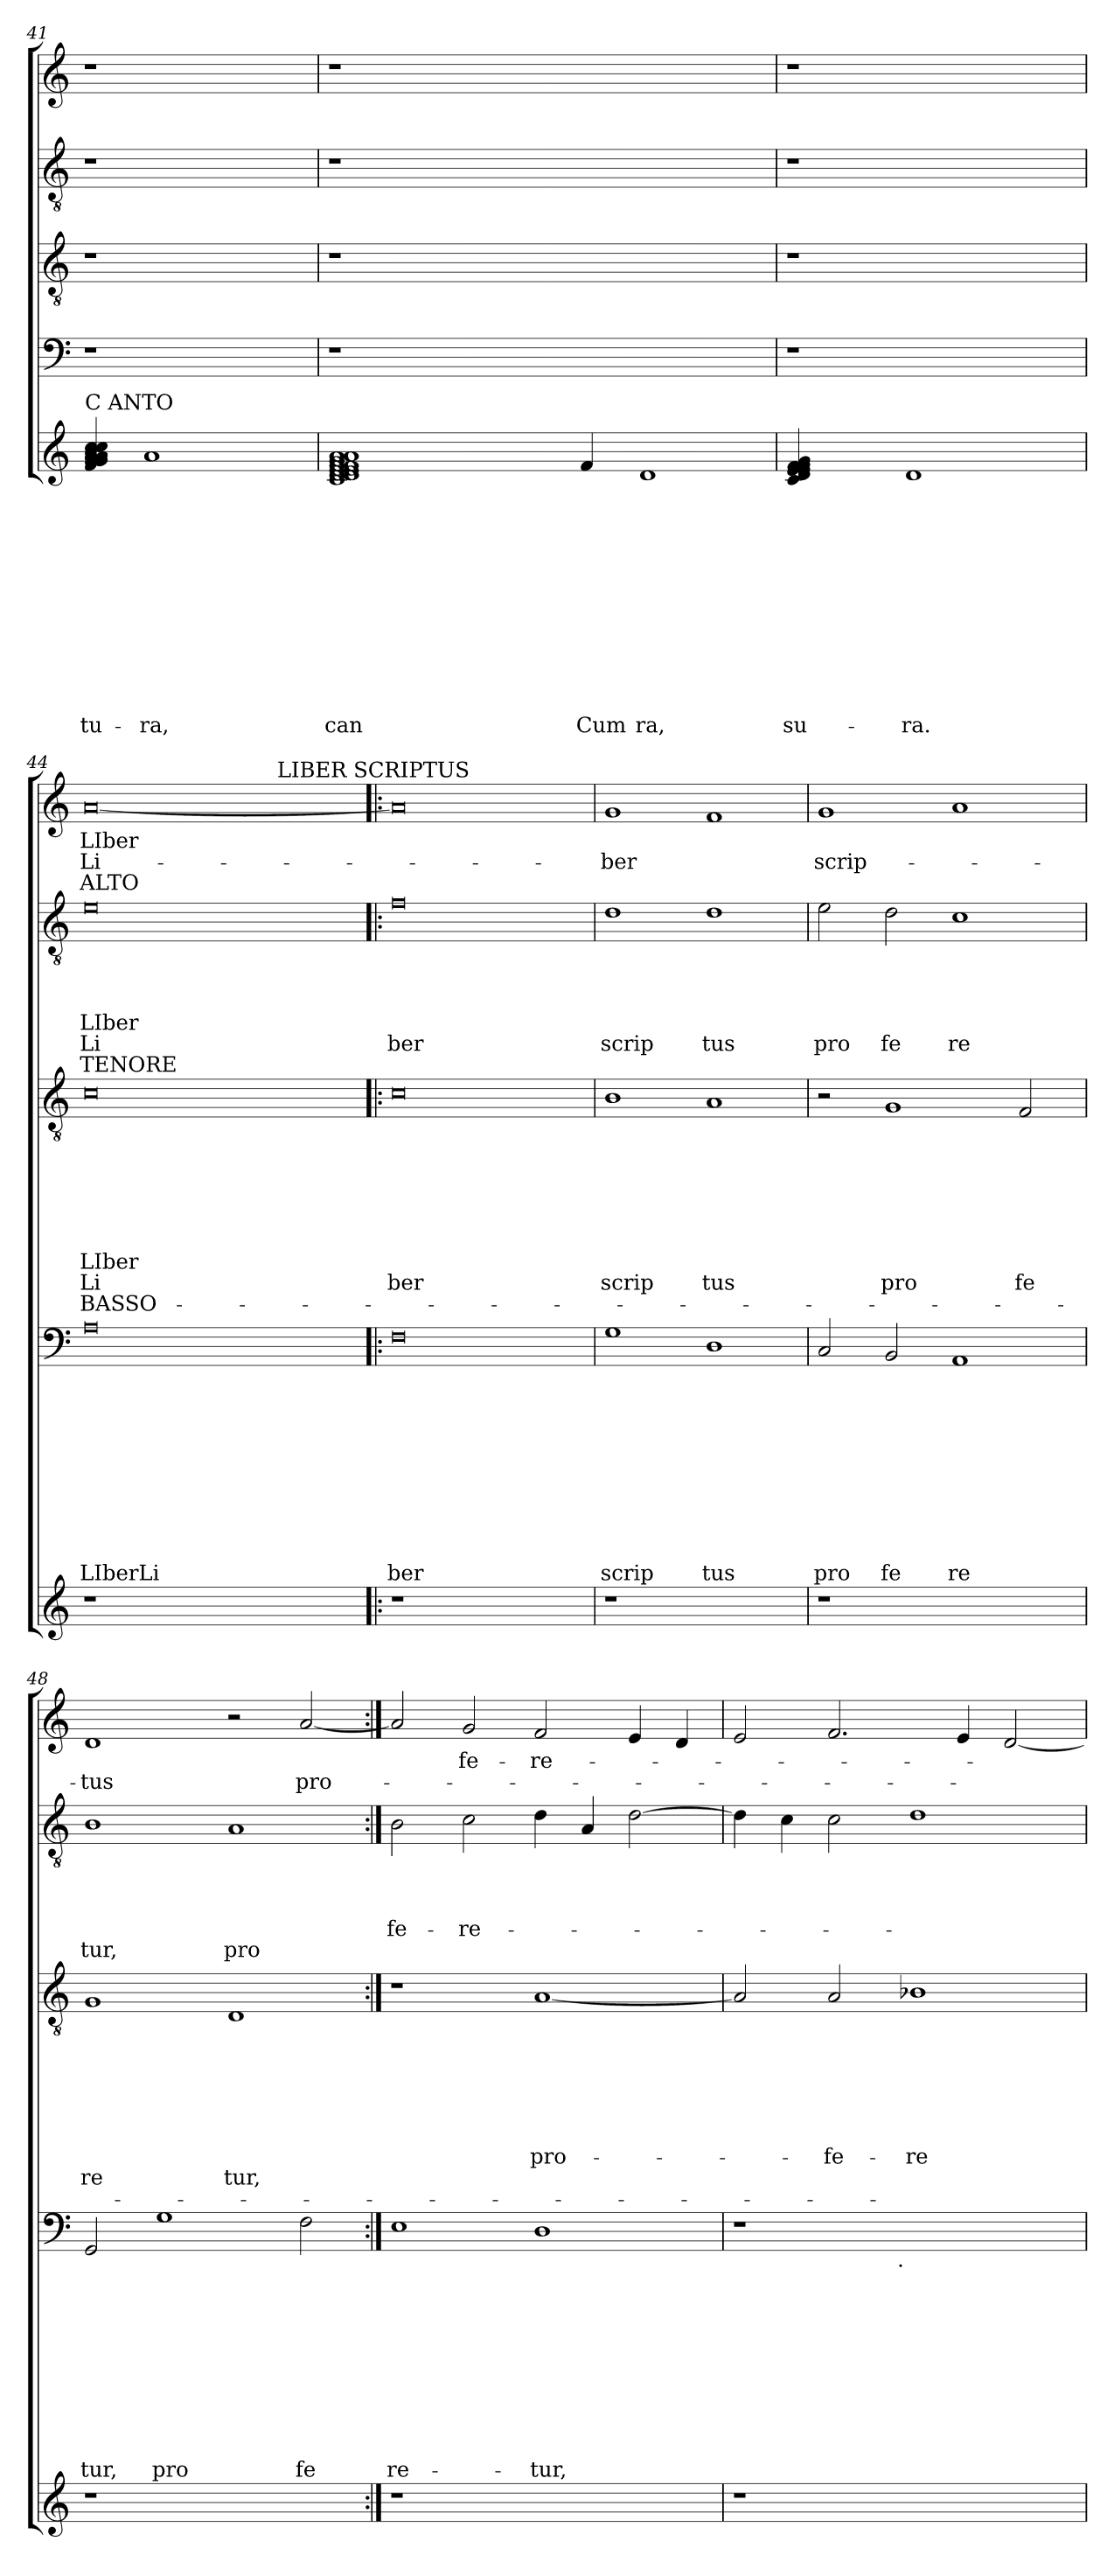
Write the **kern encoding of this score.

**kern	**text	**text	**text	**text	**text	**text	**text	**text	**text	**text	**text	**text	**kern	**text	**text	**text	**text	**text	**text	**text	**text	**text	**text	**kern	**text	**text	**text	**text	**text	**text	**text	**text	**text	**kern	**text	**text	**text	**text	**text	**text	**kern	**text	**text	**text
*part5	*part5	*part5	*part5	*part5	*part5	*part5	*part5	*part5	*part5	*part5	*part5	*part5	*part4	*part4	*part4	*part4	*part4	*part4	*part4	*part4	*part4	*part4	*part4	*part3	*part3	*part3	*part3	*part3	*part3	*part3	*part3	*part3	*part3	*part2	*part2	*part2	*part2	*part2	*part2	*part2	*part1	*part1	*part1	*part1
*staff5	*staff5	*staff5	*staff5	*staff5	*staff5	*staff5	*staff5	*staff5	*staff5	*staff5	*staff5	*staff5	*staff4	*staff4	*staff4	*staff4	*staff4	*staff4	*staff4	*staff4	*staff4	*staff4	*staff4	*staff3	*staff3	*staff3	*staff3	*staff3	*staff3	*staff3	*staff3	*staff3	*staff3	*staff2	*staff2	*staff2	*staff2	*staff2	*staff2	*staff2	*staff1	*staff1	*staff1	*staff1
!!LO:LB:g=z
*clefG2	*	*	*	*	*	*	*	*	*	*	*	*	*clefF4	*	*	*	*	*	*	*	*	*	*	*clefGv2	*	*	*	*	*	*	*	*	*	*clefGv2	*	*	*	*	*	*	*clefG2	*	*	*
*k[]	*	*	*	*	*	*	*	*	*	*	*	*	*k[]	*	*	*	*	*	*	*	*	*	*	*k[]	*	*	*	*	*	*	*	*	*	*k[]	*	*	*	*	*	*	*k[]	*	*	*
*C:	*	*	*	*	*	*	*	*	*	*	*	*	*C:	*	*	*	*	*	*	*	*	*	*	*C:	*	*	*	*	*	*	*	*	*	*C:	*	*	*	*	*	*	*C:	*	*	*
=41	=41	=41	=41	=41	=41	=41	=41	=41	=41	=41	=41	=41	=41	=41	=41	=41	=41	=41	=41	=41	=41	=41	=41	=41	=41	=41	=41	=41	=41	=41	=41	=41	=41	=41	=41	=41	=41	=41	=41	=41	=41	=41	=41	=41
!LO:TX:a:t=C ANTO	!	!	!	!	!	!	!	!	!	!	!	!	!	!	!	!	!	!	!	!	!	!	!	!	!	!	!	!	!	!	!	!	!	!	!	!	!	!	!	!	!	!	!	!
!	!	!	!	!	!	!	!	!	!	!	!	!LO:LY:b	!	!	!	!	!	!	!	!	!	!	!	!	!	!	!	!	!	!	!	!	!	!	!	!	!	!	!	!	!	!	!	!
4f/ 4g/ 4g/ 4g/ 4a/ 4a/ 4a/ 4a/ 4b/ 4cc/ 4cc/	.	.	.	.	.	.	.	.	.	.	.	-tu-	1r	.	.	.	.	.	.	.	.	.	.	1r	.	.	.	.	.	.	.	.	.	1r	.	.	.	.	.	.	1r	.	.	.
!	!	!	!	!	!	!	!	!	!	!	!	!LO:LY:b	!	!	!	!	!	!	!	!	!	!	!	!	!	!	!	!	!	!	!	!	!	!	!	!	!	!	!	!	!	!	!	!
1a	.	.	.	.	.	.	.	.	.	.	.	-ra,	.	.	.	.	.	.	.	.	.	.	.	.	.	.	.	.	.	.	.	.	.	.	.	.	.	.	.	.	.	.	.	.
.	.	.	.	.	.	.	.	.	.	.	.	.	4ryy	.	.	.	.	.	.	.	.	.	.	4ryy	.	.	.	.	.	.	.	.	.	4ryy	.	.	.	.	.	.	4ryy	.	.	.
!!LO:LB:g=z
=42	=42	=42	=42	=42	=42	=42	=42	=42	=42	=42	=42	=42	=42	=42	=42	=42	=42	=42	=42	=42	=42	=42	=42	=42	=42	=42	=42	=42	=42	=42	=42	=42	=42	=42	=42	=42	=42	=42	=42	=42	=42	=42	=42	=42
!	!	!	!	!	!	!	!	!	!	!	!	!LO:LY:b:rj	!	!	!	!	!	!	!	!	!	!	!	!	!	!	!	!	!	!	!	!	!	!	!	!	!	!	!	!	!	!	!	!
1c 1d 1d 1d 1e 1e 1f 1f 1g 1a 1a	.	.	.	.	.	.	.	.	.	.	.	-can	1r	.	.	.	.	.	.	.	.	.	.	1r	.	.	.	.	.	.	.	.	.	1r	.	.	.	.	.	.	1r	.	.	.
2.ryy	.	.	.	.	.	.	.	.	.	.	.	.	0ryy	.	.	.	.	.	.	.	.	.	.	0ryy	.	.	.	.	.	.	.	.	.	0ryy	.	.	.	.	.	.	0ryy	.	.	.
!	!	!	!	!	!	!	!	!	!	!	!	!LO:LY:b	!	!	!	!	!	!	!	!	!	!	!	!	!	!	!	!	!	!	!	!	!	!	!	!	!	!	!	!	!	!	!	!
4f/	.	.	.	.	.	.	.	.	.	.	.	Cum	.	.	.	.	.	.	.	.	.	.	.	.	.	.	.	.	.	.	.	.	.	.	.	.	.	.	.	.	.	.	.	.
!	!	!	!	!	!	!	!	!	!	!	!	!LO:LY:b	!	!	!	!	!	!	!	!	!	!	!	!	!	!	!	!	!	!	!	!	!	!	!	!	!	!	!	!	!	!	!	!
1d	.	.	.	.	.	.	.	.	.	.	.	ra,	.	.	.	.	.	.	.	.	.	.	.	.	.	.	.	.	.	.	.	.	.	.	.	.	.	.	.	.	.	.	.	.
!!LO:PB:g=z
=43	=43	=43	=43	=43	=43	=43	=43	=43	=43	=43	=43	=43	=43	=43	=43	=43	=43	=43	=43	=43	=43	=43	=43	=43	=43	=43	=43	=43	=43	=43	=43	=43	=43	=43	=43	=43	=43	=43	=43	=43	=43	=43	=43	=43
!	!	!	!	!	!	!	!	!	!	!	!	!LO:LY:b	!	!	!	!	!	!	!	!	!	!	!	!	!	!	!	!	!	!	!	!	!	!	!	!	!	!	!	!	!	!	!	!
4c/ 4d/ 4e/ 4e/ 4e/ 4f/ 4f/ 4g/	.	.	.	.	.	.	.	.	.	.	.	-su-	1r	.	.	.	.	.	.	.	.	.	.	1r	.	.	.	.	.	.	.	.	.	1r	.	.	.	.	.	.	1r	.	.	.
4ryy	.	.	.	.	.	.	.	.	.	.	.	.	.	.	.	.	.	.	.	.	.	.	.	.	.	.	.	.	.	.	.	.	.	.	.	.	.	.	.	.	.	.	.	.
!	!	!	!	!	!	!	!	!	!	!	!	!LO:LY:b	!	!	!	!	!	!	!	!	!	!	!	!	!	!	!	!	!	!	!	!	!	!	!	!	!	!	!	!	!	!	!	!
1d	.	.	.	.	.	.	.	.	.	.	.	-ra.	.	.	.	.	.	.	.	.	.	.	.	.	.	.	.	.	.	.	.	.	.	.	.	.	.	.	.	.	.	.	.	.
.	.	.	.	.	.	.	.	.	.	.	.	.	2ryy	.	.	.	.	.	.	.	.	.	.	2ryy	.	.	.	.	.	.	.	.	.	2ryy	.	.	.	.	.	.	2ryy	.	.	.
!!LO:LB:g=z
=44	=44	=44	=44	=44	=44	=44	=44	=44	=44	=44	=44	=44	=44	=44	=44	=44	=44	=44	=44	=44	=44	=44	=44	=44	=44	=44	=44	=44	=44	=44	=44	=44	=44	=44	=44	=44	=44	=44	=44	=44	=44	=44	=44	=44
!	!	!	!	!	!	!	!	!	!	!	!	!	!	!	!	!	!	!	!	!	!	!	!LO:LY:b:rj	!	!	!	!	!	!	!	!LO:LY:b:rj	!LO:LY:b:rj	!LO:LY:b:rj	!	!	!	!	!LO:LY:b:rj	!LO:LY:b:rj	!LO:LY:b:rj	!	!LO:LY:b:rj	!LO:LY:b:rj	!LO:LY:b:rj
*	*	*	*	*	*	*	*	*	*	*	*	*	*	*	*	*	*	*	*	*	*	*	*	*	*	*	*	*	*	*	*	*	*	*	*	*	*	*	*	*	*^	*	*	*
1r	.	.	.	.	.	.	.	.	.	.	.	.	0A	.	.	.	.	.	.	.	.	.	LIberLi	0c	.	.	.	.	.	.	LIber	Li	BASSO-	0e	.	.	.	LIber	Li	-TENORE	[<0a	1ryy	LIber	Li-	ALTO
1ryy	.	.	.	.	.	.	.	.	.	.	.	.	.	.	.	.	.	.	.	.	.	.	.	.	.	.	.	.	.	.	.	.	.	.	.	.	.	.	.	.	.	2ryy	.	.	.
.	.	.	.	.	.	.	.	.	.	.	.	.	.	.	.	.	.	.	.	.	.	.	.	.	.	.	.	.	.	.	.	.	.	.	.	.	.	.	.	.	.	16.ryy	.	.	.
!	!	!	!	!	!	!	!	!	!	!	!	!	!	!	!	!	!	!	!	!	!	!	!	!	!	!	!	!	!	!	!	!	!	!	!	!	!	!	!	!	!	!LO:TX:a:t=LIBER SCRIPTUS	!	!	!
.	.	.	.	.	.	.	.	.	.	.	.	.	.	.	.	.	.	.	.	.	.	.	.	.	.	.	.	.	.	.	.	.	.	.	.	.	.	.	.	.	.	4ryy	.	.	.
.	.	.	.	.	.	.	.	.	.	.	.	.	.	.	.	.	.	.	.	.	.	.	.	.	.	.	.	.	.	.	.	.	.	.	.	.	.	.	.	.	.	8ryy	.	.	.
.	.	.	.	.	.	.	.	.	.	.	.	.	.	.	.	.	.	.	.	.	.	.	.	.	.	.	.	.	.	.	.	.	.	.	.	.	.	.	.	.	.	32ryy	.	.	.
=45!|:	=45!|:	=45!|:	=45!|:	=45!|:	=45!|:	=45!|:	=45!|:	=45!|:	=45!|:	=45!|:	=45!|:	=45!|:	=45!|:	=45!|:	=45!|:	=45!|:	=45!|:	=45!|:	=45!|:	=45!|:	=45!|:	=45!|:	=45!|:	=45!|:	=45!|:	=45!|:	=45!|:	=45!|:	=45!|:	=45!|:	=45!|:	=45!|:	=45!|:	=45!|:	=45!|:	=45!|:	=45!|:	=45!|:	=45!|:	=45!|:	=45!|:	=45!|:	=45!|:	=45!|:	=45!|:
!	!	!	!	!	!	!	!	!	!	!	!	!	!	!	!	!	!	!	!	!	!	!	!LO:LY:b	!	!	!	!	!	!	!	!	!LO:LY:b	!	!	!	!	!	!	!LO:LY:b	!	!	!	!	!	!
*	*	*	*	*	*	*	*	*	*	*	*	*	*	*	*	*	*	*	*	*	*	*	*	*	*	*	*	*	*	*	*	*	*	*	*	*	*	*	*	*	*v	*v	*	*	*
1r	.	.	.	.	.	.	.	.	.	.	.	.	0F	.	.	.	.	.	.	.	.	.	ber	0c	.	.	.	.	.	.	.	ber	.	0f	.	.	.	.	ber	.	0a]	.	.	.
1ryy	.	.	.	.	.	.	.	.	.	.	.	.	.	.	.	.	.	.	.	.	.	.	.	.	.	.	.	.	.	.	.	.	.	.	.	.	.	.	.	.	.	.	.	.
=46	=46	=46	=46	=46	=46	=46	=46	=46	=46	=46	=46	=46	=46	=46	=46	=46	=46	=46	=46	=46	=46	=46	=46	=46	=46	=46	=46	=46	=46	=46	=46	=46	=46	=46	=46	=46	=46	=46	=46	=46	=46	=46	=46	=46
!	!	!	!	!	!	!	!	!	!	!	!	!	!	!	!	!	!	!	!	!	!	!	!LO:LY:b	!	!	!	!	!	!	!	!	!LO:LY:b	!	!	!	!	!	!	!LO:LY:b	!	!	!	!LO:LY:b	!
1r	.	.	.	.	.	.	.	.	.	.	.	.	1G	.	.	.	.	.	.	.	.	.	scrip	1B	.	.	.	.	.	.	.	scrip	.	1d	.	.	.	.	scrip	.	1g	.	-ber	.
!	!	!	!	!	!	!	!	!	!	!	!	!	!	!	!	!	!	!	!	!	!	!	!LO:LY:b	!	!	!	!	!	!	!	!	!LO:LY:b	!	!	!	!	!	!	!LO:LY:b	!	!	!	!	!
1ryy	.	.	.	.	.	.	.	.	.	.	.	.	1D	.	.	.	.	.	.	.	.	.	tus	1A	.	.	.	.	.	.	.	tus	.	1d	.	.	.	.	tus	.	1f	.	.	.
=47	=47	=47	=47	=47	=47	=47	=47	=47	=47	=47	=47	=47	=47	=47	=47	=47	=47	=47	=47	=47	=47	=47	=47	=47	=47	=47	=47	=47	=47	=47	=47	=47	=47	=47	=47	=47	=47	=47	=47	=47	=47	=47	=47	=47
!	!	!	!	!	!	!	!	!	!	!	!	!	!	!	!	!	!	!	!	!	!	!	!LO:LY:b	!	!	!	!	!	!	!	!	!	!	!	!	!	!	!	!LO:LY:b	!	!	!	!LO:LY:b	!
1r	.	.	.	.	.	.	.	.	.	.	.	.	2C/	.	.	.	.	.	.	.	.	.	pro	2r	.	.	.	.	.	.	.	.	.	2e\	.	.	.	.	pro	.	1g	.	scrip-	.
!	!	!	!	!	!	!	!	!	!	!	!	!	!	!	!	!	!	!	!	!	!	!	!LO:LY:b	!	!	!	!	!	!	!	!	!LO:LY:b	!	!	!	!	!	!	!LO:LY:b	!	!	!	!	!
.	.	.	.	.	.	.	.	.	.	.	.	.	2BB/	.	.	.	.	.	.	.	.	.	fe	1G	.	.	.	.	.	.	.	pro	.	2d\	.	.	.	.	fe	.	.	.	.	.
!	!	!	!	!	!	!	!	!	!	!	!	!	!	!	!	!	!	!	!	!	!	!	!LO:LY:b	!	!	!	!	!	!	!	!	!	!	!	!	!	!	!	!LO:LY:b	!	!	!	!	!
1ryy	.	.	.	.	.	.	.	.	.	.	.	.	1AA	.	.	.	.	.	.	.	.	.	re	.	.	.	.	.	.	.	.	.	.	1c	.	.	.	.	re	.	1a	.	.	.
!	!	!	!	!	!	!	!	!	!	!	!	!	!	!	!	!	!	!	!	!	!	!	!	!	!	!	!	!	!	!	!	!LO:LY:b	!	!	!	!	!	!	!	!	!	!	!	!
.	.	.	.	.	.	.	.	.	.	.	.	.	.	.	.	.	.	.	.	.	.	.	.	2F/	.	.	.	.	.	.	.	fe	.	.	.	.	.	.	.	.	.	.	.	.
=48	=48	=48	=48	=48	=48	=48	=48	=48	=48	=48	=48	=48	=48	=48	=48	=48	=48	=48	=48	=48	=48	=48	=48	=48	=48	=48	=48	=48	=48	=48	=48	=48	=48	=48	=48	=48	=48	=48	=48	=48	=48	=48	=48	=48
!	!	!	!	!	!	!	!	!	!	!	!	!	!	!	!	!	!	!	!	!	!	!	!LO:LY:b	!	!	!	!	!	!	!	!	!LO:LY:b	!	!	!	!	!	!	!LO:LY:b	!	!	!	!LO:LY:b	!
1r	.	.	.	.	.	.	.	.	.	.	.	.	2GG/	.	.	.	.	.	.	.	.	.	tur,	1G	.	.	.	.	.	.	.	re	.	1B	.	.	.	.	tur,	.	1d	.	-tus	.
!	!	!	!	!	!	!	!	!	!	!	!	!	!	!	!	!	!	!	!	!	!	!	!LO:LY:b	!	!	!	!	!	!	!	!	!	!	!	!	!	!	!	!	!	!	!	!	!
.	.	.	.	.	.	.	.	.	.	.	.	.	1G	.	.	.	.	.	.	.	.	.	pro	.	.	.	.	.	.	.	.	.	.	.	.	.	.	.	.	.	.	.	.	.
!	!	!	!	!	!	!	!	!	!	!	!	!	!	!	!	!	!	!	!	!	!	!	!	!	!	!	!	!	!	!	!	!LO:LY:b	!	!	!	!	!	!	!LO:LY:b	!	!	!	!	!
1ryy	.	.	.	.	.	.	.	.	.	.	.	.	.	.	.	.	.	.	.	.	.	.	.	1D	.	.	.	.	.	.	.	tur,	.	1A	.	.	.	.	pro	.	2r	.	.	.
!	!	!	!	!	!	!	!	!	!	!	!	!	!	!	!	!	!	!	!	!	!	!	!LO:LY:b	!	!	!	!	!	!	!	!	!	!	!	!	!	!	!	!	!	!	!	!LO:LY:b	!
.	.	.	.	.	.	.	.	.	.	.	.	.	2F\	.	.	.	.	.	.	.	.	.	fe	.	.	.	.	.	.	.	.	.	.	.	.	.	.	.	.	.	[>2a/	.	pro-	.
!!LO:LB:g=z
=49:|!	=49:|!	=49:|!	=49:|!	=49:|!	=49:|!	=49:|!	=49:|!	=49:|!	=49:|!	=49:|!	=49:|!	=49:|!	=49:|!	=49:|!	=49:|!	=49:|!	=49:|!	=49:|!	=49:|!	=49:|!	=49:|!	=49:|!	=49:|!	=49:|!	=49:|!	=49:|!	=49:|!	=49:|!	=49:|!	=49:|!	=49:|!	=49:|!	=49:|!	=49:|!	=49:|!	=49:|!	=49:|!	=49:|!	=49:|!	=49:|!	=49:|!	=49:|!	=49:|!	=49:|!
!	!	!	!	!	!	!	!	!	!	!	!	!	!	!	!	!	!	!	!	!	!	!	!LO:LY:b	!	!	!	!	!	!	!	!	!	!	!	!	!	!	!LO:LY:b	!	!	!	!	!	!
1r	.	.	.	.	.	.	.	.	.	.	.	.	1E	.	.	.	.	.	.	.	.	.	re-	1r	.	.	.	.	.	.	.	.	.	2B\	.	.	.	fe-	.	.	2a/]	.	.	.
!	!	!	!	!	!	!	!	!	!	!	!	!	!	!	!	!	!	!	!	!	!	!	!	!	!	!	!	!	!	!	!	!	!	!	!	!	!	!LO:LY:b	!	!	!	!LO:LY:b	!	!
.	.	.	.	.	.	.	.	.	.	.	.	.	.	.	.	.	.	.	.	.	.	.	.	.	.	.	.	.	.	.	.	.	.	2c\	.	.	.	-re-	.	.	2g/	fe-	.	.
!	!	!	!	!	!	!	!	!	!	!	!	!	!	!	!	!	!	!	!	!	!	!	!LO:LY:b	!	!	!	!	!	!	!	!LO:LY:b	!	!	!	!	!	!	!	!	!	!	!LO:LY:b	!	!
1ryy	.	.	.	.	.	.	.	.	.	.	.	.	1D	.	.	.	.	.	.	.	.	.	-tur,	[<1A	.	.	.	.	.	.	pro-	.	.	4d\	.	.	.	.	.	.	2f/	-re-	.	.
.	.	.	.	.	.	.	.	.	.	.	.	.	.	.	.	.	.	.	.	.	.	.	.	.	.	.	.	.	.	.	.	.	.	4A/	.	.	.	.	.	.	.	.	.	.
.	.	.	.	.	.	.	.	.	.	.	.	.	.	.	.	.	.	.	.	.	.	.	.	.	.	.	.	.	.	.	.	.	.	[>2d\	.	.	.	.	.	.	4e/	.	.	.
.	.	.	.	.	.	.	.	.	.	.	.	.	.	.	.	.	.	.	.	.	.	.	.	.	.	.	.	.	.	.	.	.	.	.	.	.	.	.	.	.	4d/	.	.	.
=50	=50	=50	=50	=50	=50	=50	=50	=50	=50	=50	=50	=50	=50	=50	=50	=50	=50	=50	=50	=50	=50	=50	=50	=50	=50	=50	=50	=50	=50	=50	=50	=50	=50	=50	=50	=50	=50	=50	=50	=50	=50	=50	=50	=50
*	*	*	*	*	*	*	*	*	*	*	*	*	*^	*	*	*	*	*	*	*	*	*	*	*	*	*	*	*	*	*	*	*	*	*	*	*	*	*	*	*	*	*	*	*
1r	.	.	.	.	.	.	.	.	.	.	.	.	1r	2ryy	.	.	.	.	.	.	.	.	.	.	2A/]	.	.	.	.	.	.	.	.	.	4d\]	.	.	.	.	.	.	2e/	.	.	.
.	.	.	.	.	.	.	.	.	.	.	.	.	.	.	.	.	.	.	.	.	.	.	.	.	.	.	.	.	.	.	.	.	.	.	4c\	.	.	.	.	.	.	.	.	.	.
!	!	!	!	!	!	!	!	!	!	!	!	!	!	!	!	!	!	!	!	!	!	!	!	!	!	!	!	!	!	!	!	!LO:LY:b	!	!	!	!	!	!	!	!	!	!	!	!	!
.	.	.	.	.	.	.	.	.	.	.	.	.	.	4...ryy	.	.	.	.	.	.	.	.	.	.	2A/	.	.	.	.	.	.	-fe-	.	.	2c\	.	.	.	.	.	.	2.f/	.	.	.
!	!	!	!	!	!	!	!	!	!	!	!	!	!	!LO:TX:b:t=.	!	!	!	!	!	!	!	!	!	!	!	!	!	!	!	!	!	!	!	!	!	!	!	!	!	!	!	!	!	!	!
.	.	.	.	.	.	.	.	.	.	.	.	.	.	1ryy	.	.	.	.	.	.	.	.	.	.	.	.	.	.	.	.	.	.	.	.	.	.	.	.	.	.	.	.	.	.	.
!	!	!	!	!	!	!	!	!	!	!	!	!	!	!	!	!	!	!	!	!	!	!	!	!	!	!	!	!	!	!	!	!LO:LY:b	!	!	!	!	!	!	!	!	!	!	!	!	!
1ryy	.	.	.	.	.	.	.	.	.	.	.	.	1ryy	.	.	.	.	.	.	.	.	.	.	.	1B-X	.	.	.	.	.	.	-re-	.	.	1d	.	.	.	.	.	.	.	.	.	.
.	.	.	.	.	.	.	.	.	.	.	.	.	.	.	.	.	.	.	.	.	.	.	.	.	.	.	.	.	.	.	.	.	.	.	.	.	.	.	.	.	.	4e/	.	.	.
.	.	.	.	.	.	.	.	.	.	.	.	.	.	.	.	.	.	.	.	.	.	.	.	.	.	.	.	.	.	.	.	.	.	.	.	.	.	.	.	.	.	[<2d/	.	.	.
.	.	.	.	.	.	.	.	.	.	.	.	.	.	32ryy	.	.	.	.	.	.	.	.	.	.	.	.	.	.	.	.	.	.	.	.	.	.	.	.	.	.	.	.	.	.	.
*	*	*	*	*	*	*	*	*	*	*	*	*	*v	*v	*	*	*	*	*	*	*	*	*	*	*	*	*	*	*	*	*	*	*	*	*	*	*	*	*	*	*	*	*	*	*
=	=	=	=	=	=	=	=	=	=	=	=	=	=	=	=	=	=	=	=	=	=	=	=	=	=	=	=	=	=	=	=	=	=	=	=	=	=	=	=	=	=	=	=	=
*-	*-	*-	*-	*-	*-	*-	*-	*-	*-	*-	*-	*-	*-	*-	*-	*-	*-	*-	*-	*-	*-	*-	*-	*-	*-	*-	*-	*-	*-	*-	*-	*-	*-	*-	*-	*-	*-	*-	*-	*-	*-	*-	*-	*-
